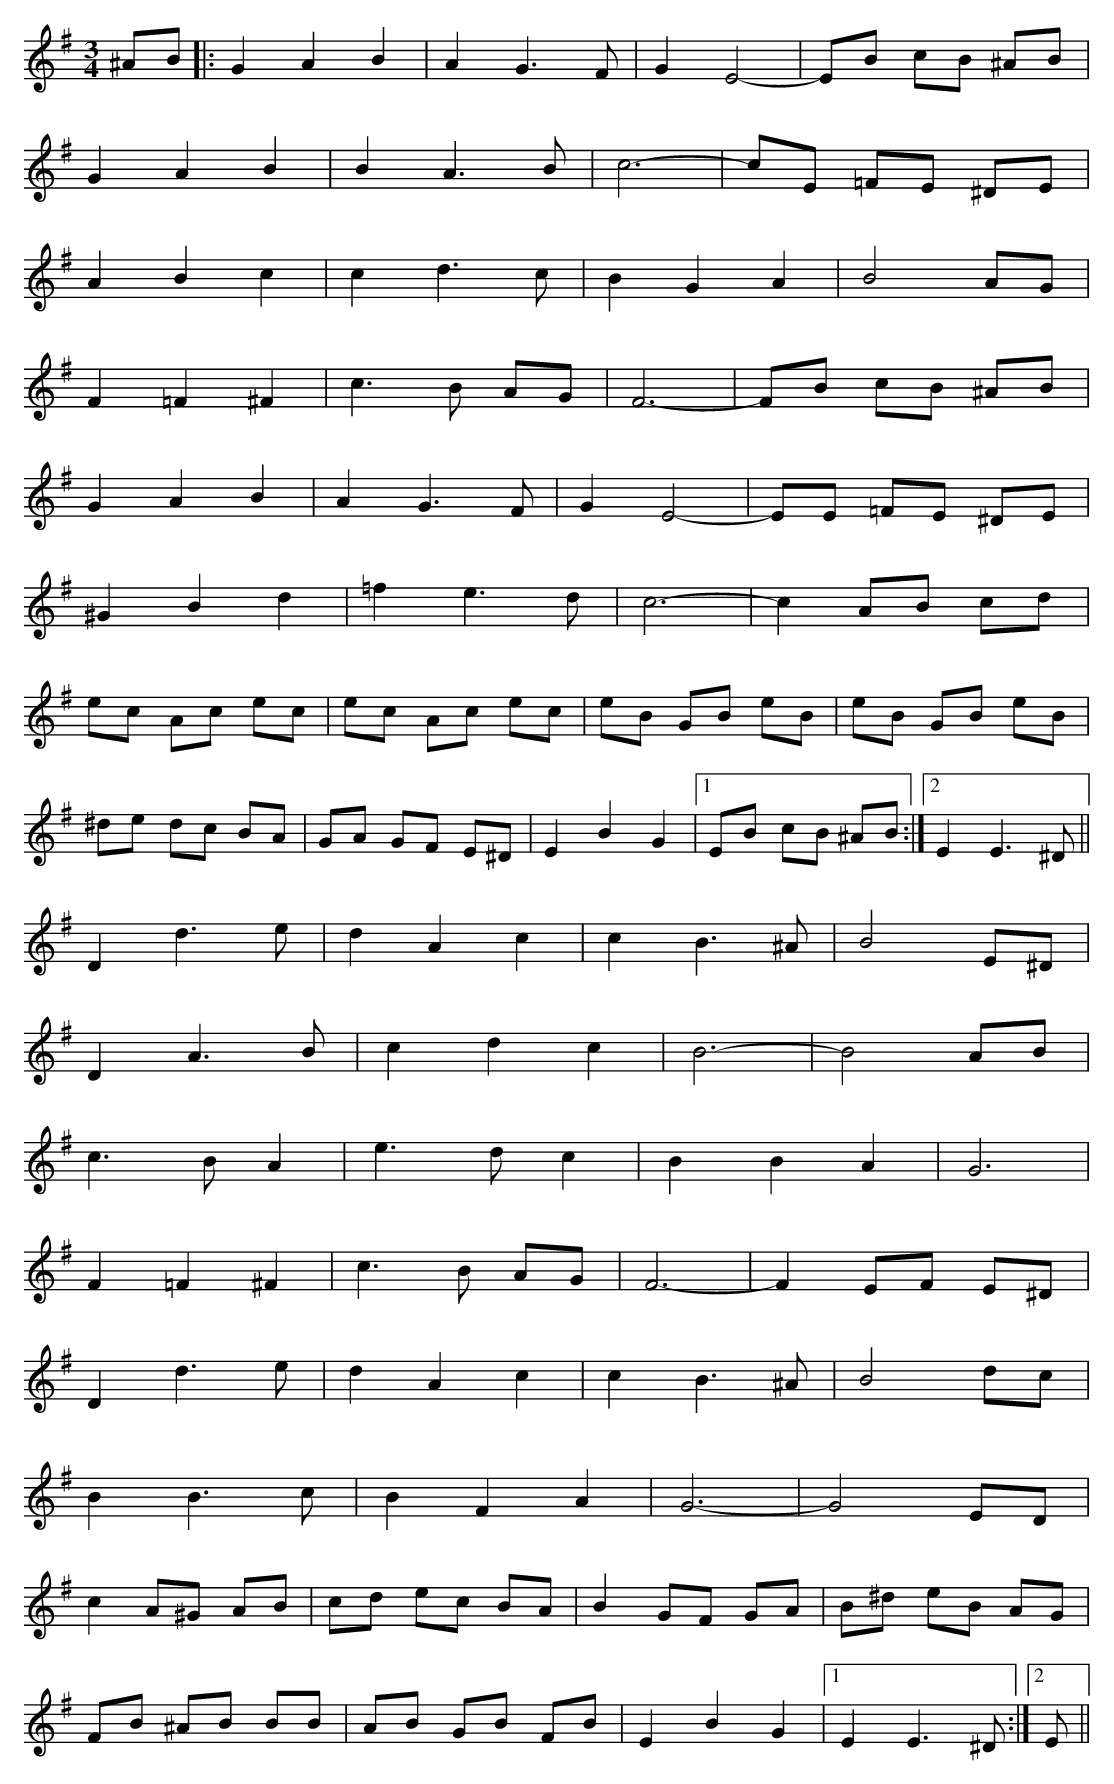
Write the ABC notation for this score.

X:1
M:3/4
K:Emin
^AB|:G2 A2 B2|A2 G3 F|G2 E4-|EB cB ^AB|
G2 A2 B2|B2 A3 B|c6-|cE =FE ^DE|
A2 B2 c2|c2 d3 c|B2 G2 A2|B4 AG|
F2 =F2 ^F2|c3 B AG|F6-|FB cB ^AB|
G2 A2 B2|A2 G3 F|G2 E4-|EE =FE ^DE|
^G2 B2 d2|=f2 e3 d|c6-|c2 AB cd|
ec Ac ec|ec Ac ec|eB GB eB|eB GB eB|
^de dc BA|GA GF E^D|E2 B2 G2|1 EB cB ^AB:|2 E2 E3 ^D||
D2 d3 e|d2 A2 c2|c2 B3 ^A|B4 E^D|
D2 A3 B|c2 d2 c2|B6-|B4 AB|
c3 B A2|e3 d c2|B2 B2 A2|G6|
F2 =F2 ^F2|c3 B AG|F6-|F2 EF E^D|
D2 d3 e|d2 A2 c2|c2 B3 ^A|B4 dc|
B2 B3 c|B2 F2 A2|G6-|G4 ED|
c2 A^G AB|cd ec BA|B2 GF GA|B^d eB AG|
FB ^AB BB|AB GB FB|E2 B2 G2|1 E2 E3 ^D:|2 E||
